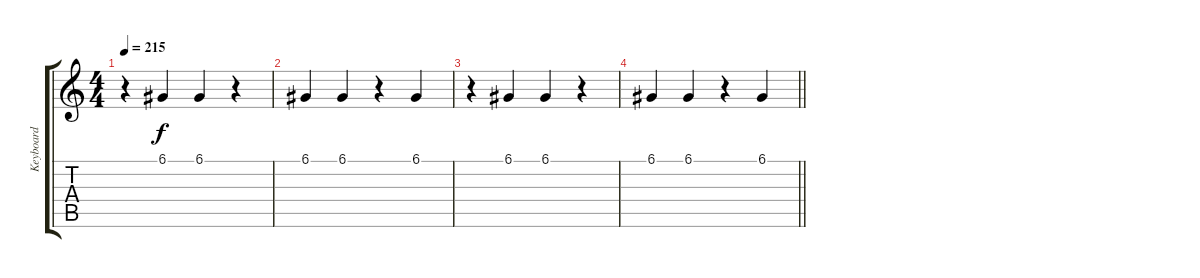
\track ("Keyboard" "Keyboard") {instrument brightacousticpiano}
\staff {score tabs}
\tuning (D4 A3 F3 C3 G2 D2) {hide}
\ts (4 4)
\tempo 215
\clef g2
\ks c
r.4{dy f volume 5} 6.1.4 6.1.4 r.4 |
6.1.4 6.1.4 r.4 6.1.4 |
r.4 6.1.4 6.1.4 r.4 |
\barLineRight lightlight
6.1.4 6.1.4 r.4 6.1.4
